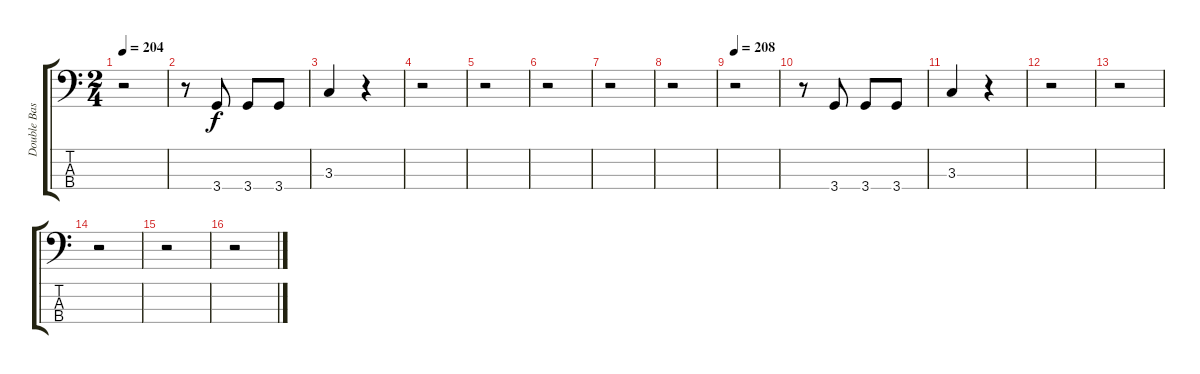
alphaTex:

\track ("Double Bass" "Double Bas") {instrument contrabass}
\staff {score tabs}
\tuning (G2 D2 A1 E1) {hide}
\ts (2 4)
\tempo 204
\clef f4
\ks c
r.2{dy fff} |
r.8 3.4.8{dy f} 3.4.8 3.4.8 |
3.3.4 r.4 |
r.2 |
r.2 |
r.2 |
r.2 |
r.2 |
\tempo 208
r.2 |
r.8 3.4.8 3.4.8 3.4.8 |
3.3.4 r.4 |
r.2 |
r.2 |
r.2 |
r.2 |
r.2
